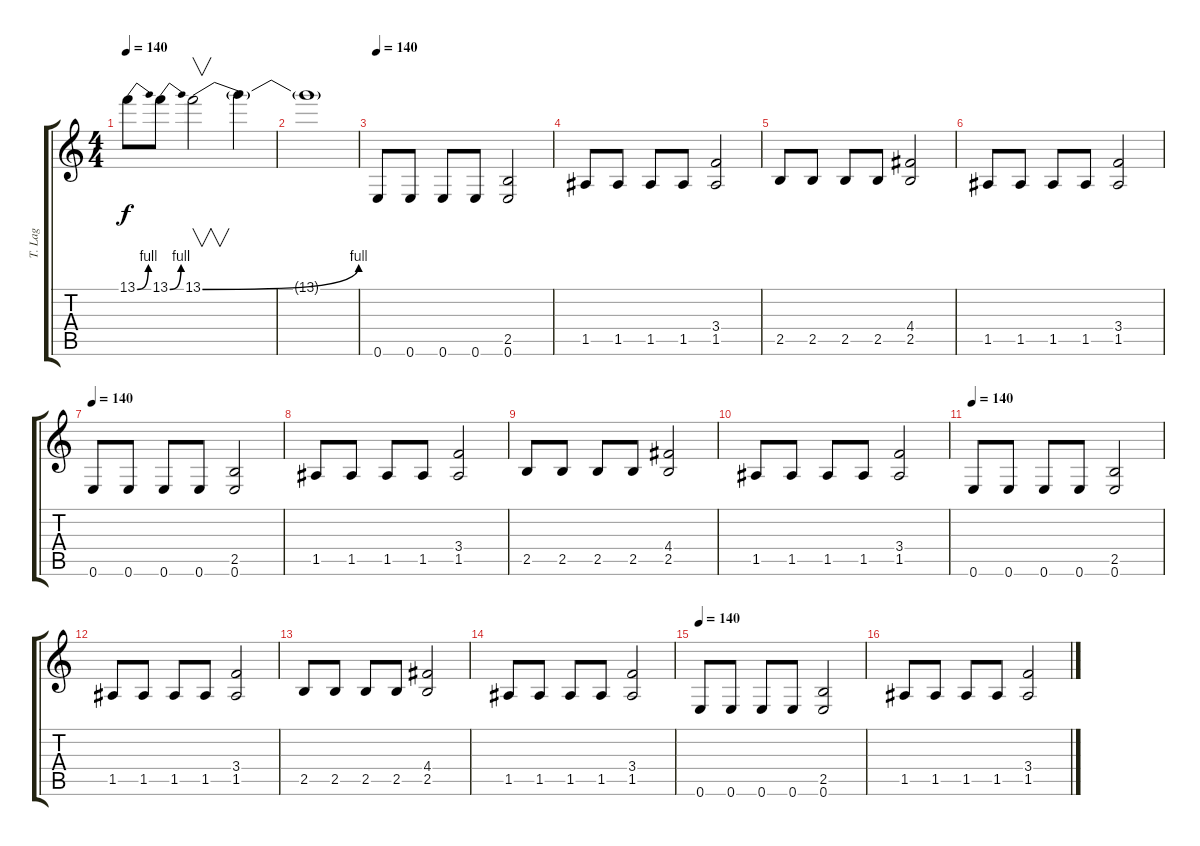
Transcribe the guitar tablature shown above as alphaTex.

\track ("T. Lag" "T. Lag") {instrument overdrivenguitar}
\staff {score tabs}
\tuning (E4 B3 G3 D3 A2 E2) {hide}
\ts (4 4)
\tempo 140
\clef g2
\ks c
13.1{be (bend 0 0 60 4)}.8{dy f} 13.1{be (bend 0 0 60 4)}.8 13.1{be (bend 0 0 60 4)}.2{v} 13.1{t}.4 |
13.1{t}.1 |
\tempo 140
0.6.8 0.6.8 0.6.8 0.6.8 (2.5 0.6).2 |
1.5.8 1.5.8 1.5.8 1.5.8 (3.4 1.5).2 |
2.5.8 2.5.8 2.5.8 2.5.8 (4.4 2.5).2 |
1.5.8 1.5.8 1.5.8 1.5.8 (3.4 1.5).2 |
\tempo 140
0.6.8 0.6.8 0.6.8 0.6.8 (2.5 0.6).2 |
1.5.8 1.5.8 1.5.8 1.5.8 (3.4 1.5).2 |
2.5.8 2.5.8 2.5.8 2.5.8 (4.4 2.5).2 |
1.5.8 1.5.8 1.5.8 1.5.8 (3.4 1.5).2 |
\tempo 140
0.6.8 0.6.8 0.6.8 0.6.8 (2.5 0.6).2 |
1.5.8 1.5.8 1.5.8 1.5.8 (3.4 1.5).2 |
2.5.8 2.5.8 2.5.8 2.5.8 (4.4 2.5).2 |
1.5.8 1.5.8 1.5.8 1.5.8 (3.4 1.5).2 |
\tempo 140
0.6.8 0.6.8 0.6.8 0.6.8 (2.5 0.6).2 |
1.5.8 1.5.8 1.5.8 1.5.8 (3.4 1.5).2
